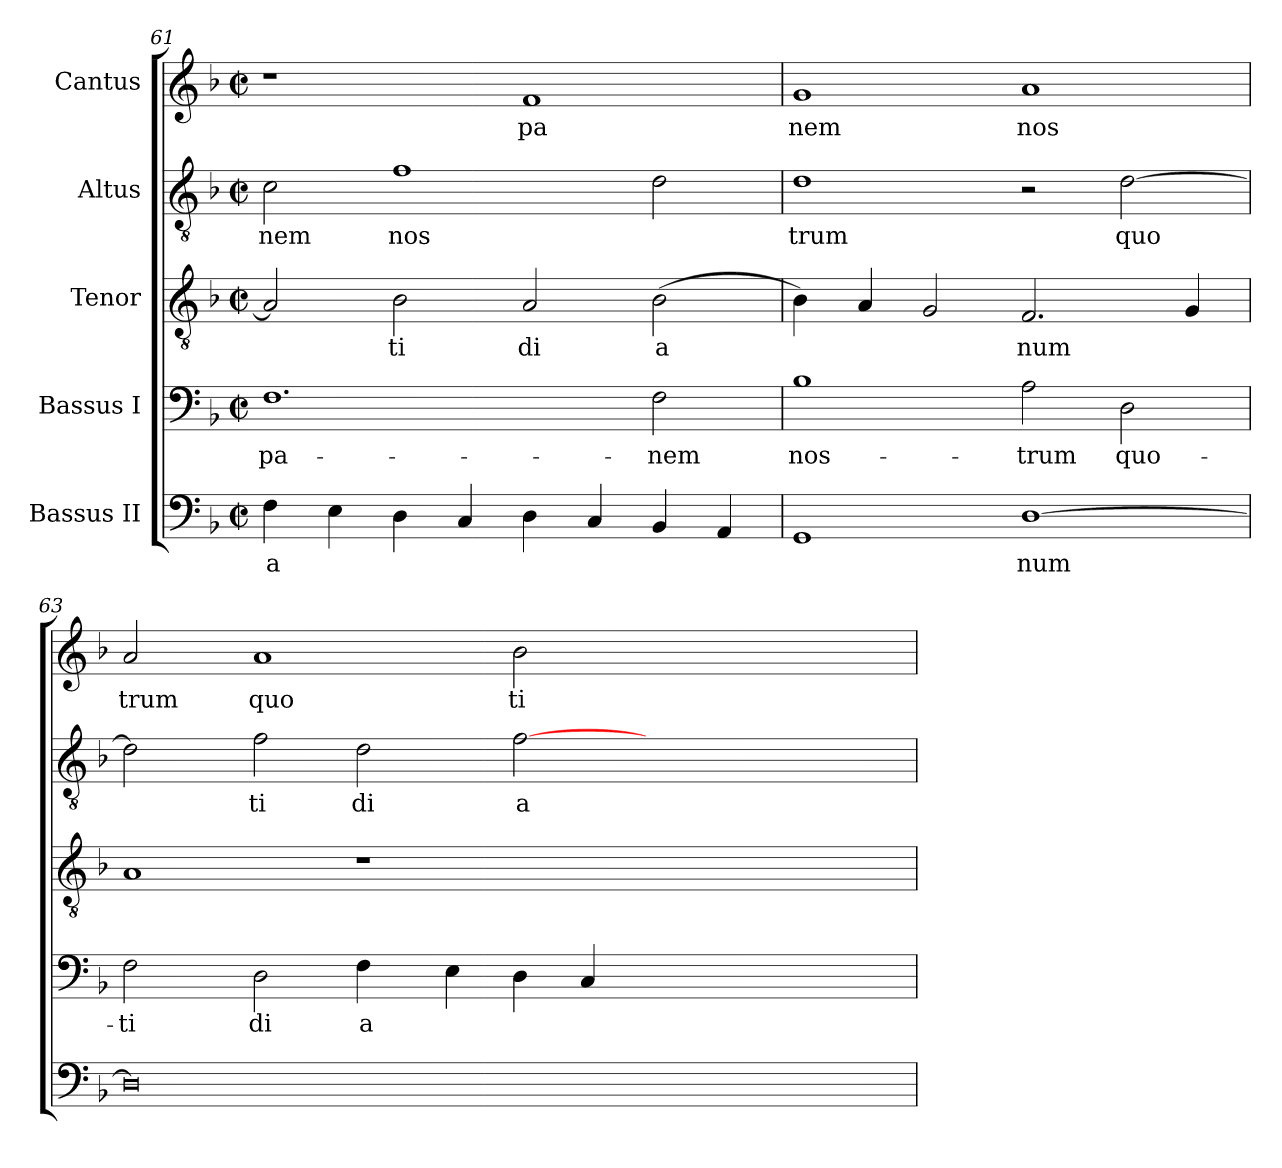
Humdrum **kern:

**kern	**text	**kern	**text	**kern	**text	**kern	**text	**kern	**text
*part5	*part5	*part4	*part4	*part3	*part3	*part2	*part2	*part1	*part1
*staff5	*staff5	*staff4	*staff4	*staff3	*staff3	*staff2	*staff2	*staff1	*staff1
*I"Bassus II	*	*I"Bassus I	*	*I"Tenor	*	*I"Altus	*	*I"Cantus	*
*clefF4	*	*clefF4	*	*clefGv2	*	*clefGv2	*	*clefG2	*
*k[b-]	*	*k[b-]	*	*k[b-]	*	*k[b-]	*	*k[b-]	*
*F:	*	*F:	*	*F:	*	*F:	*	*F:	*
*M2/2	*	*M2/2	*	*M2/2	*	*M2/2	*	*M2/2	*
*met(c|)	*	*met(c|)	*	*met(c|)	*	*met(c|)	*	*met(c|)	*
=61	=61	=61	=61	=61	=61	=61	=61	=61	=61
!	!LO:LY:b:cj	!	!LO:LY:b:cj	!	!	!	!LO:LY:b:cj	!	!
4F\	a	1.F	pa-	2A/]	.	2c\	nem	1r	.
4E\	.	.	.	.	.	.	.	.	.
!	!	!	!	!	!LO:LY:b:cj	!	!LO:LY:b:cj	!	!
4D\	.	.	.	2B-\	ti	1f	nos	.	.
4C/	.	.	.	.	.	.	.	.	.
!	!	!	!	!	!LO:LY:b:cj	!	!	!	!LO:LY:b:cj
4D\	.	.	.	2A/	di	.	.	1f	pa
4C/	.	.	.	.	.	.	.	.	.
!	!	!	!LO:LY:b:cj	!	!LO:LY:b:cj	!	!	!	!
4BB-/	.	2F\	-nem	(>2B-\	a	2d\	.	.	.
4AA/	.	.	.	.	.	.	.	.	.
=62	=62	=62	=62	=62	=62	=62	=62	=62	=62
!	!	!	!LO:LY:b:cj	!	!	!	!LO:LY:b:cj	!	!LO:LY:b:cj
1GG	.	1B-	nos-	4B-\)	.	1d	trum	1g	nem
.	.	.	.	4A/	.	.	.	.	.
.	.	.	.	2G/	.	.	.	.	.
!	!LO:LY:b	!	!LO:LY:b:cj	!	!LO:LY:b	!	!	!	!LO:LY:b:cj
[<1D	num	2A\	-trum	2.F/	num	2r	.	1a	nos
!	!	!	!LO:LY:b:cj	!	!	!	!LO:LY:b	!	!
.	.	2D\	quo-	.	.	[>2d\	quo	.	.
.	.	.	.	4G/	.	.	.	.	.
!!LO:LB:g=z
=63	=63	=63	=63	=63	=63	=63	=63	=63	=63
!	!	!	!LO:LY:b:cj	!	!	!	!	!	!LO:LY:b:cj
*	*	*	*	*	*	*^	*	*	*
0D]	.	2F\	-ti	1A	.	2d\]	16..ryy	.	2a/	trum
.	.	.	.	.	.	.	1ryy	.	.	.
!	!	!	!LO:LY:b:cj	!	!	!	!	!LO:LY:b:cj	!	!LO:LY:b:cj
.	.	2D\	di	.	.	2f\	.	ti	1a	quo
!	!	!	!LO:LY:b:cj	!LO:N:vis=1	!	!	!	!LO:LY:b:cj	!	!
.	.	4F\	a	0r	.	2d\	.	di	.	.
.	.	.	.	.	.	.	1ryy	.	.	.
.	.	4E\	.	.	.	.	.	.	.	.
!	!	!	!	!	!	!	!	!LO:LY:b:cj	!	!LO:LY:b:cj
.	.	4D\	.	.	.	[>2f\	.	a	2b-\	ti
.	.	4C/	.	.	.	.	.	.	.	.
1ryy	.	1ryy	.	.	.	1ryy	.	.	1ryy	.
.	.	.	.	.	.	.	2ryy	.	.	.
.	.	.	.	.	.	.	4ryy	.	.	.
.	.	.	.	.	.	.	8ryy	.	.	.
.	.	.	.	.	.	.	64ryy	.	.	.
*	*	*	*	*	*	*v	*v	*	*	*
=	=	=	=	=	=	=	=	=	=
*-	*-	*-	*-	*-	*-	*-	*-	*-	*-
